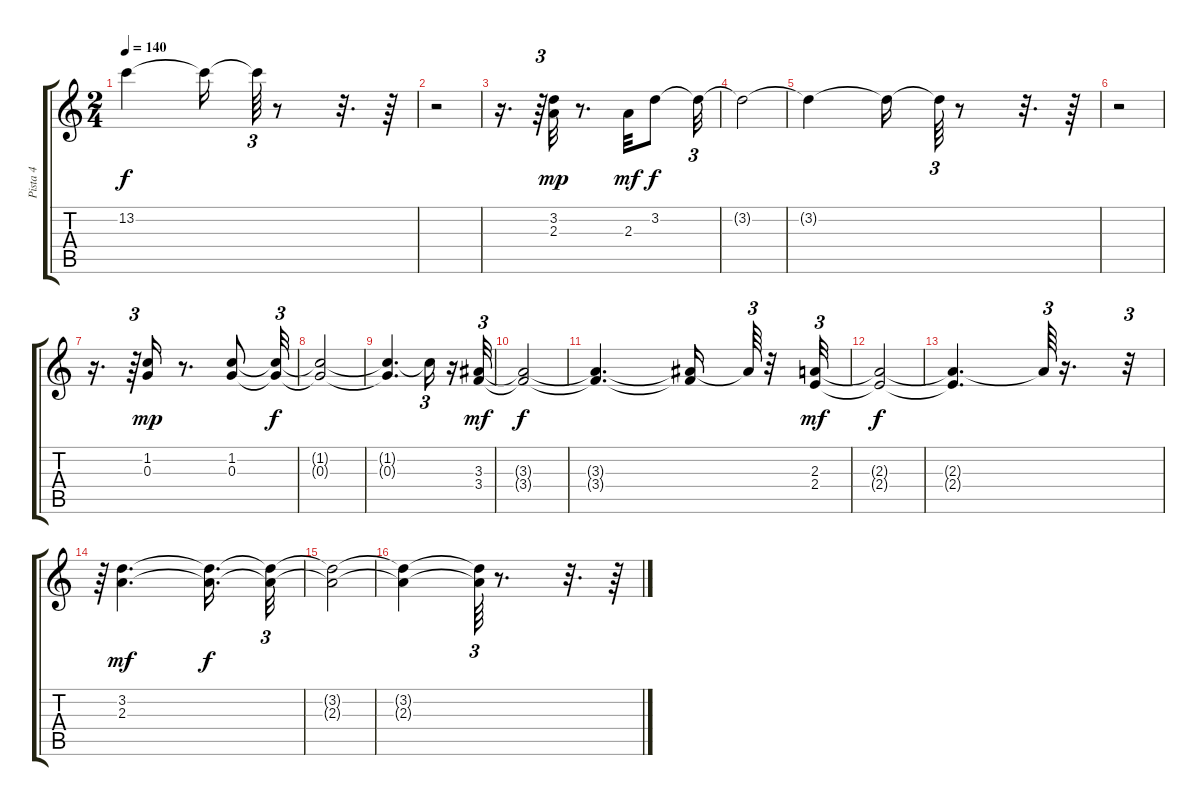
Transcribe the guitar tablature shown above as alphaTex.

\track ("Pista 4" "Pista 4") {instrument distortionguitar}
\staff {score tabs}
\tuning (E4 B3 G3 D3 A2 E2) {hide}
\ts (2 4)
\tempo 140
\clef g2
\ks c
13.2{t}.4{dy f} 13.2{t}.16 13.2{t}.64{tu (3 2)} r.8 r.32{d} r.64 |
r.2 |
r.16{d} r.64{tu (3 2)} (3.2 2.3).32{dy mp} r.8{d} 2.3.32{dy mf} 3.2.8{dy f} 3.2{t}.32{tu (3 2)} |
3.2{t}.2 |
3.2{t}.4 3.2{t}.16 3.2{t}.64{tu (3 2)} r.8 r.32{d} r.64 |
r.2 |
r.16{d} r.64{tu (3 2)} (1.2 0.3).16{dy mp} r.8{d} (1.2 0.3).8 (1.2{t} 0.3{t}).32{tu (3 2) dy f} |
(1.2{t} 0.3{t}).2 |
(1.2{t} 0.3{t}).4{d} 1.2{t}.16{tu (3 2)} r.16 (3.3 3.4).32{tu (3 2) dy mf} |
(3.3{t} 3.4{t}).2{dy f} |
(3.3{t} 3.4{t}).4{d} (3.3{t} 3.4{t}).16 3.3{t}.64{tu (3 2)} r.32 (2.3 2.4).32{tu (3 2) dy mf} |
(2.3{t} 2.4{t}).2{dy f} |
(2.3{t} 2.4{t}).4{d} 2.3{t}.64{tu (3 2)} r.16{d} r.32{tu (3 2)} |
r.64{tu (3 2)} (3.2 2.3).4{d dy mf} (3.2{t} 2.3{t}).16{d dy f} (3.2{t} 2.3{t}).32{tu (3 2)} |
(3.2{t} 2.3{t}).2 |
(3.2{t} 2.3{t}).4 (3.2{t} 2.3{t}).64{tu (3 2)} r.8{d} r.32{d} r.64
